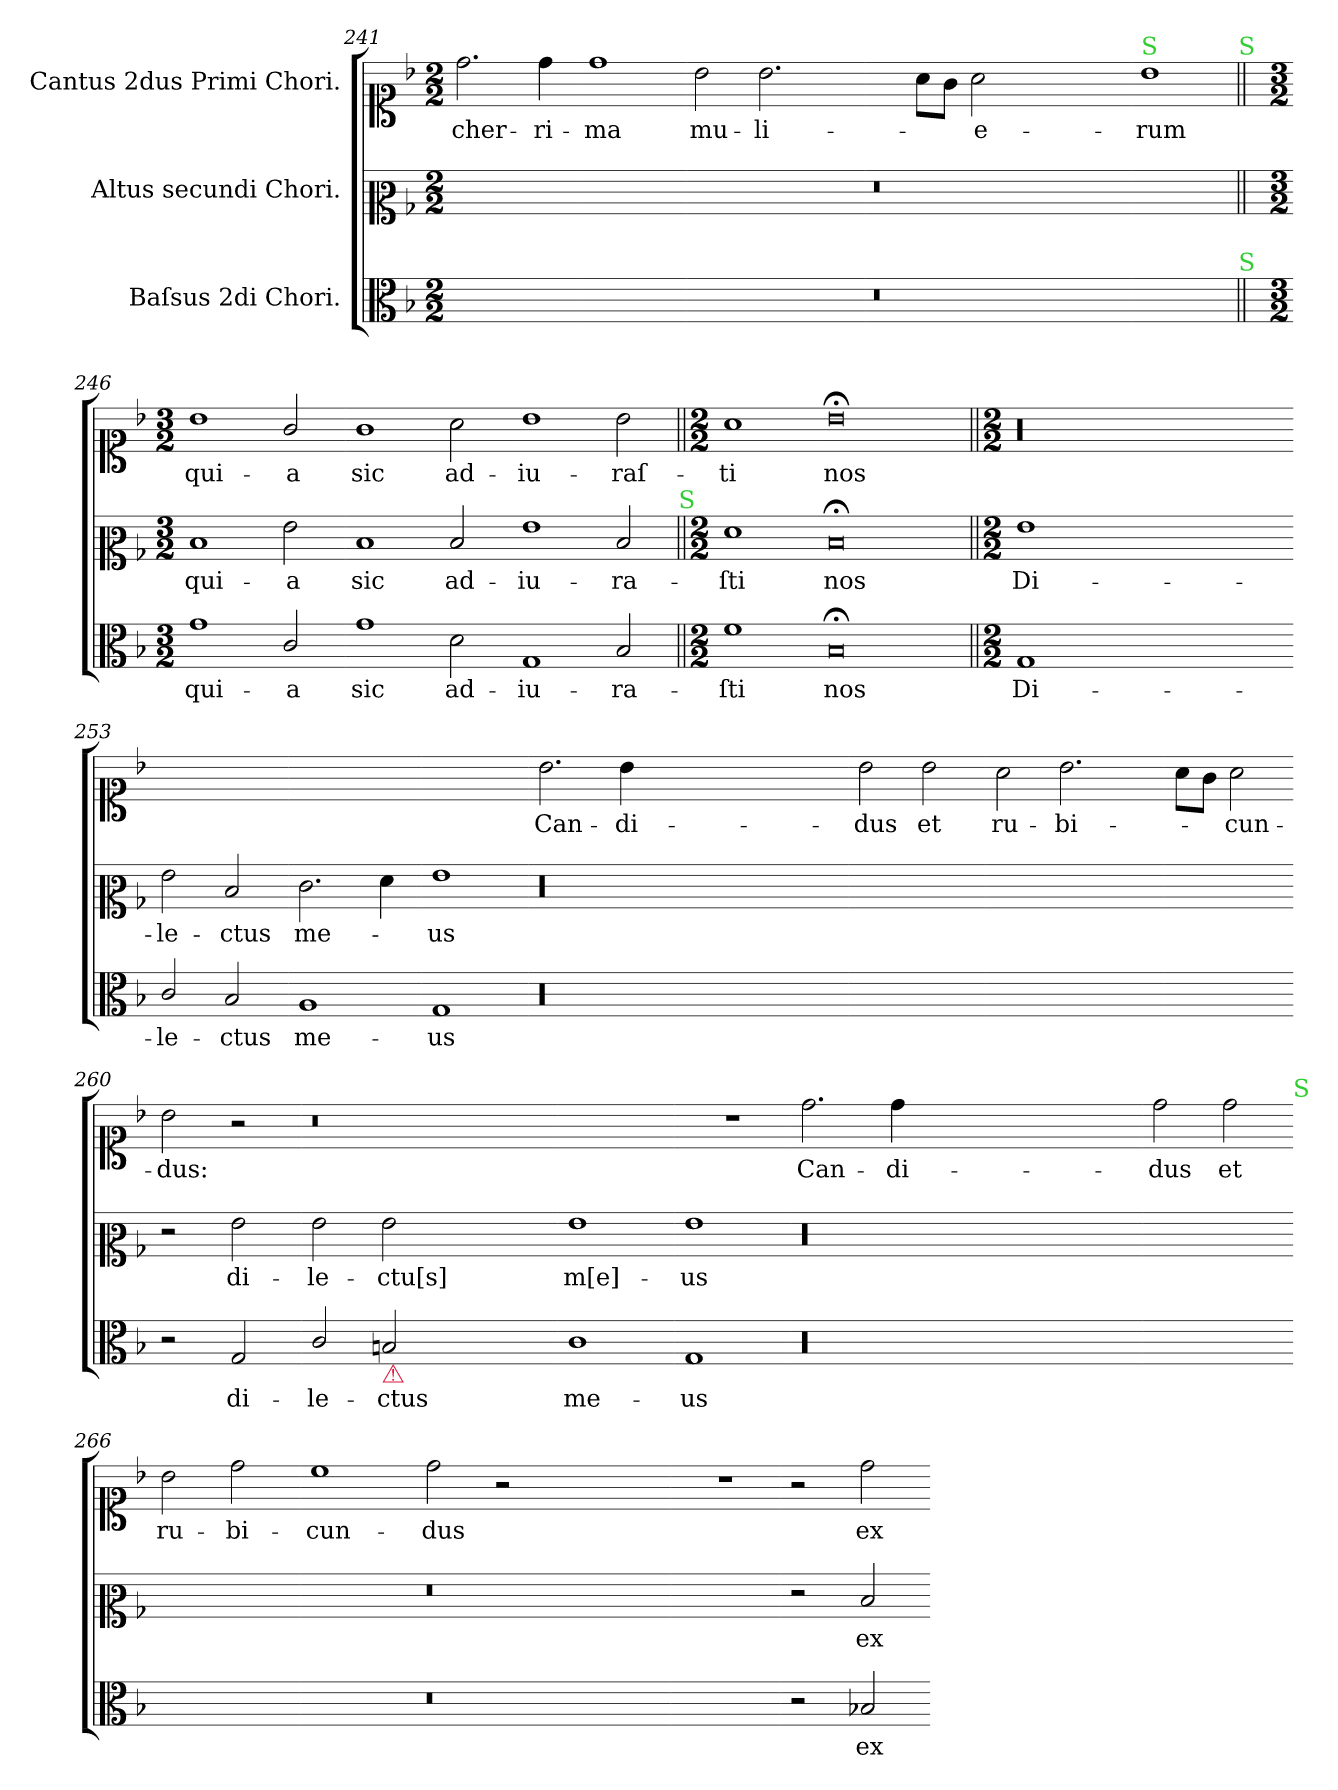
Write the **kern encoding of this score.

**kern	**text	**kern	**text	**kern	**text
*part3	*part3	*part2	*part2	*part1	*part1
*staff3	*staff3	*staff2	*staff2	*staff1	*staff1
*I"Baſsus 2di Chori.	*	*I"Altus secundi Chori.	*	*I"Cantus 2dus Primi Chori.	*
*clefC3	*	*clefC2	*	*clefC1	*
*k[b-]	*	*k[b-]	*	*k[b-]	*
*F:	*	*F:	*	*F:	*
*M2/2	*	*M2/2	*	*M2/2	*
=241	=241	=241	=241	=241	=241
1ryy	.	1ryy	.	2.dd\	-cher-
.	.	.	.	4dd\	-ri-
=242-	=242-	=242-	=242-	=242-	=242-
1ryy	.	1ryy	.	1dd	-ma
=243-	=243-	=243-	=243-	=243-	=243-
1ryy	.	1ryy	.	2b-\	mu-
.	.	.	.	2.b-\	-li-
4ryy	.	4ryy	.	.	.
=244-	=244-	=244-	=244-	=244-	=244-
0r	.	0r	.	4ryy	.
.	.	.	.	8a\L	.
.	.	.	.	8g\J	.
.	.	.	.	2a\	-e-
.	.	.	.	1ryy	.
=245-	=245-	=245-	=245-	=245-	=245-
!	!	!	!	!LO:TX:a:color=limegreen:t=S	!
1ryy	.	1ryy	.	1b-	-rum
!	!	!	!	!LO:TX:a:color=limegreen:t=S	!
!LO:TX:a:color=limegreen:t=S	!	!	!	!	!
=246||	=246||	=246||	=246||	=246||	=246||
*M3/2	*	*M3/2	*	*M3/2	*
1g	qui-	1d	qui-	1b-	qui-
2c/	-a	2g\	-a	2g/	-a
=247-	=247-	=247-	=247-	=247-	=247-
1g	sic	1d	sic	1g	sic
2d\	ad-	2d/	ad-	2a\	ad-
=248-	=248-	=248-	=248-	=248-	=248-
1G	-iu-	1g	-iu-	1b-	-iu-
2B-/	-ra-	2d/	-ra-	2b-\	-raſ-
!	!	!LO:TX:a:color=limegreen:t=S	!	!	!
=249||	=249||	=249||	=249||	=249||	=249||
*M2/2	*	*M2/2	*	*M2/2	*
1f	-ſti	1f	-ſti	1a	-ti
=250-	=250-	=250-	=250-	=250-	=250-
0B-;<;	nos	0d;<;	nos	0b-;<;	nos
=252||	=252||	=252||	=252||	=252||	=252||
*M2/2	*	*M2/2	*	*M2/2	*
1G	Di-	1g	Di-	00r	.
0.ryy	.	0.ryy	.	.	.
=253-	=253-	=253-	=253-	=253-	=253-
2c/	-le-	2g\	-le-	1ryy	.
2B-/	-ctus	2d/	-ctus	.	.
=254-	=254-	=254-	=254-	=254-	=254-
1A	me-	2.e\	me-	1ryy	.
.	.	4f\	.	.	.
=255-	=255-	=255-	=255-	=255-	=255-
1G	-us	1g	-us	1ryy	.
=256-	=256-	=256-	=256-	=256-	=256-
00r	.	00r	.	2.b-\	Can-
.	.	.	.	4b-\	-di-
.	.	.	.	0.ryy	.
=257-	=257-	=257-	=257-	=257-	=257-
1ryy	.	1ryy	.	2b-\	-dus
.	.	.	.	2b-\	et
=258-	=258-	=258-	=258-	=258-	=258-
1ryy	.	1ryy	.	2a\	ru-
.	.	.	.	2.b-\	-bi-
4ryy	.	4ryy	.	.	.
=259-	=259-	=259-	=259-	=259-	=259-
2.ryy	.	2.ryy	.	8a\L	.
.	.	.	.	8g\J	.
.	.	.	.	2a\	-cun-
=260-	=260-	=260-	=260-	=260-	=260-
2r	.	2r	.	2b-\	-dus:
2G/	di-	2g\	di-	2r	.
=261-	=261-	=261-	=261-	=261-	=261-
2c/	-le-	2g\	-le-	0r	.
!LO:TX:b:color=crimson:t=⚠	!	!	!	!	!
2Bn/	-ctus	2g\	-ctu[s]	.	.
1ryy	.	1ryy	.	.	.
=262-	=262-	=262-	=262-	=262-	=262-
1c	me-	1g	m[e]-	1ryy	.
=263-	=263-	=263-	=263-	=263-	=263-
1G	-us	1g	-us	1r	.
=264-	=264-	=264-	=264-	=264-	=264-
00r	.	00r	.	2.dd\	Can-
.	.	.	.	4dd\	-di-
.	.	.	.	0.ryy	.
=265-	=265-	=265-	=265-	=265-	=265-
1ryy	.	1ryy	.	2dd\	-dus
.	.	.	.	2dd\	et
!	!	!	!	!LO:TX:a:color=limegreen:t=S	!
=266-	=266-	=266-	=266-	=266-	=266-
1ryy	.	1ryy	.	2b-\	ru-
.	.	.	.	2dd\	-bi-
=267-	=267-	=267-	=267-	=267-	=267-
1ryy	.	1ryy	.	1cc	-cun-
=268-	=268-	=268-	=268-	=268-	=268-
0r	.	0r	.	2dd\	-dus
.	.	.	.	2r	.
.	.	.	.	1ryy	.
=269-	=269-	=269-	=269-	=269-	=269-
1ryy	.	1ryy	.	1r	.
=270-	=270-	=270-	=270-	=270-	=270-
2r	.	2r	.	2r	.
2B-X/	ex	2d/	ex	2dd\	ex
=-	=-	=-	=-	=-	=-
*-	*-	*-	*-	*-	*-
